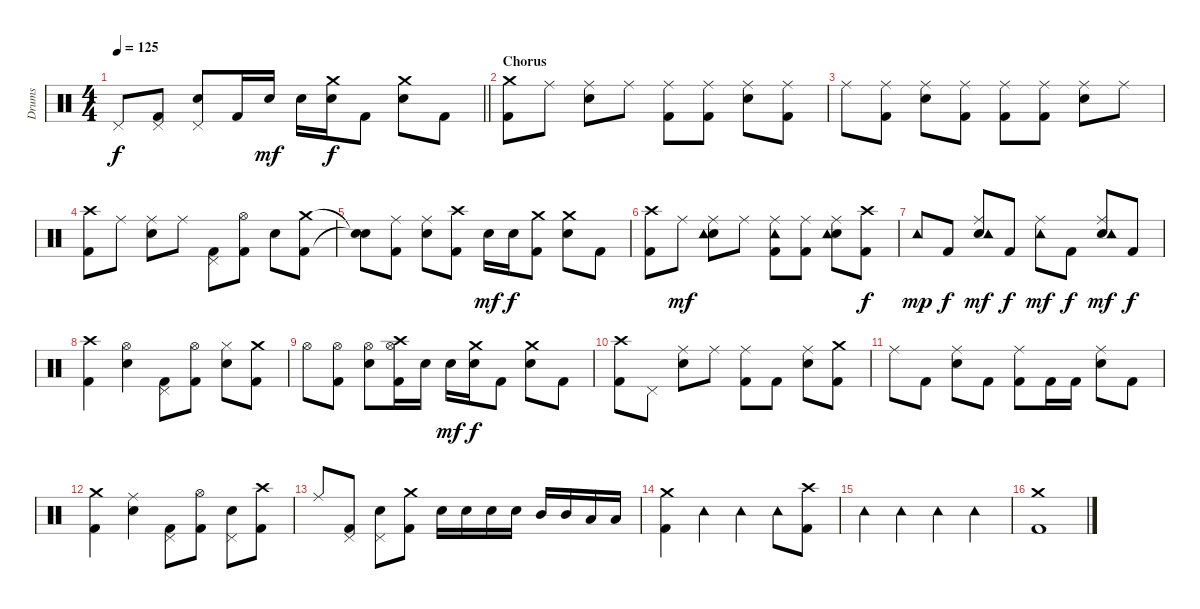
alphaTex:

\track ("Drums" "Drums") {instrument percussion}
\staff {score}
\articulation defaults
\ts (4 4)
\tempo 125
\clef neutral
\barLineRight lightlight
\ks c "Pedal Hi-Hat (hit)".8{dy f}
("Kick (hit) 2" "Pedal Hi-Hat (hit)").8 ("Snare (hit) 2" "Pedal Hi-Hat (hit)").8 "Kick (hit) 2".16 "Snare (hit) 2".16{dy mf} "Snare (hit) 2".16 ("Snare (hit) 2" "Crash medium (hit)").16{dy f} "Kick (hit) 2".8 ("Snare (hit) 2" "Crash medium (hit)").8 "Kick (hit) 2".8 |
\section ("" "Chorus")
("Kick (hit) 2" "Crash medium (hit)").8 "Ride (middle)".8 ("Snare (hit) 2" "Ride (middle)").8 "Ride (middle)".8 ("Kick (hit) 2" "Ride (middle)").8 ("Kick (hit) 2" "Ride (middle)").8 ("Snare (hit) 2" "Ride (middle)").8 ("Kick (hit) 2" "Ride (middle)").8 |
"Ride (middle)".8 ("Kick (hit) 2" "Ride (middle)").8 ("Snare (hit) 2" "Ride (middle)").8 ("Kick (hit) 2" "Ride (middle)").8 ("Kick (hit) 2" "Ride (middle)").8 ("Kick (hit) 2" "Ride (middle)").8 ("Snare (hit) 2" "Ride (middle)").8 "Ride (middle)".8 |
("Kick (hit) 2" "Crash high (hit)").8 "Ride (middle)".8 ("Snare (hit) 2" "Ride (middle)").8 "Ride (middle)".8 ("Kick (hit) 2" "Pedal Hi-Hat (hit)").8 ("Kick (hit) 2" "Hi-Hat (open)").8 "Snare (hit) 2".8 ("Kick (hit) 2" "Crash medium (hit)").8 |
("Snare (hit)"{t} "Snare (hit)"{t}).8 ("Kick (hit) 2" "Ride (middle)").8 ("Snare (hit) 2" "Ride (middle)").8 ("Kick (hit) 2" "Crash high (hit)").8 "Snare (hit) 2".16{dy mf} "Snare (hit) 2".16{dy f} ("Kick (hit) 2" "Crash medium (hit)").8 ("Snare (hit) 2" "Crash medium (hit)").8 "Kick (hit) 2".8 |
("Kick (hit) 2" "Crash high (hit)").8 "Ride (middle)".8{dy mf} ("Snare (hit) 2" "Tambourine (hit)" "Ride (middle)").8 "Ride (middle)".8 ("Kick (hit) 2" "Tambourine (hit)" "Ride (middle)").8 ("Kick (hit) 2" "Ride (middle)").8 ("Snare (hit) 2" "Tambourine (hit)" "Ride (middle)").8 ("Kick (hit) 2" "Crash high (hit)").8{dy f} |
"Tambourine (hit)".8{dy mp} "Kick (hit) 2".8{dy f} ("Snare (hit) 2" "Tambourine (hit)" "Ride (middle)").8{dy mf} "Kick (hit) 2".8{dy f} ("Tambourine (hit)" "Ride (middle)").8{dy mf} "Kick (hit) 2".8{dy f} ("Snare (hit) 2" "Tambourine (hit)" "Ride (middle)").8{dy mf} "Kick (hit) 2".8{dy f} |
("Kick (hit) 2" "Crash high (hit)").4 ("Snare (hit) 2" "Hi-Hat (open)").4 ("Kick (hit) 2" "Pedal Hi-Hat (hit)").8 ("Kick (hit) 2" "Hi-Hat (open)").8 ("Snare (hit) 2" "Hi-Hat (closed)").8 ("Kick (hit) 2" "Crash medium (hit)").8 |
"Hi-Hat (open)".8 ("Kick (hit) 2" "Hi-Hat (open)").8 ("Snare (hit) 2" "Hi-Hat (open)").8 ("Kick (hit) 2" "Hi-Hat (open)" "Crash high (hit)").16 "Snare (hit) 2".16 "Snare (hit) 2".16{dy mf} ("Snare (hit) 2" "Crash medium (hit)").16{dy f} "Kick (hit) 2".8 ("Snare (hit) 2" "Crash medium (hit)").8 "Kick (hit) 2".8 |
("Kick (hit) 2" "Crash high (hit)").8 "Pedal Hi-Hat (hit)".8 ("Snare (hit) 2" "Ride (middle)").8 "Ride (middle)".8 ("Kick (hit) 2" "Ride (middle)").8 "Kick (hit) 2".8 ("Snare (hit) 2" "Ride (middle)").8 ("Kick (hit) 2" "Crash medium (hit)").8 |
"Ride (middle)".8 "Kick (hit) 2".8 ("Snare (hit) 2" "Ride (middle)").8 "Kick (hit) 2".8 ("Kick (hit) 2" "Ride (middle)").8 "Kick (hit) 2".16 "Kick (hit) 2".16 ("Snare (hit) 2" "Ride (middle)").8 "Kick (hit) 2".8 |
("Kick (hit) 2" "Crash medium (hit)").4 ("Snare (hit) 2" "Ride (middle)").4 ("Kick (hit) 2" "Pedal Hi-Hat (hit)").8 ("Kick (hit) 2" "Hi-Hat (open)").8 ("Snare (hit) 2" "Pedal Hi-Hat (hit)").8 ("Kick (hit) 2" "Crash high (hit)").8 |
"Ride (middle)".8 ("Kick (hit) 2" "Pedal Hi-Hat (hit)").8 ("Snare (hit) 2" "Pedal Hi-Hat (hit)").8 ("Kick (hit) 2" "Crash medium (hit)").8 "Snare (hit) 2".16 "Snare (hit) 2".16 "Snare (hit) 2".16 "Snare (hit) 2".16 "Mid Tom (hit)".16 "Mid Tom (hit)".16 "Low Tom (hit)".16 "Low Tom (hit)".16 |
("Kick (hit) 2" "Crash medium (hit)").4 "Tambourine (hit)".4 "Tambourine (hit)".4 "Tambourine (hit)".8 ("Kick (hit) 2" "Crash high (hit)").8 |
"Tambourine (hit)".4 "Tambourine (hit)".4 "Tambourine (hit)".4 "Tambourine (hit)".4 |
("Kick (hit) 2" "Crash medium (hit)").1
